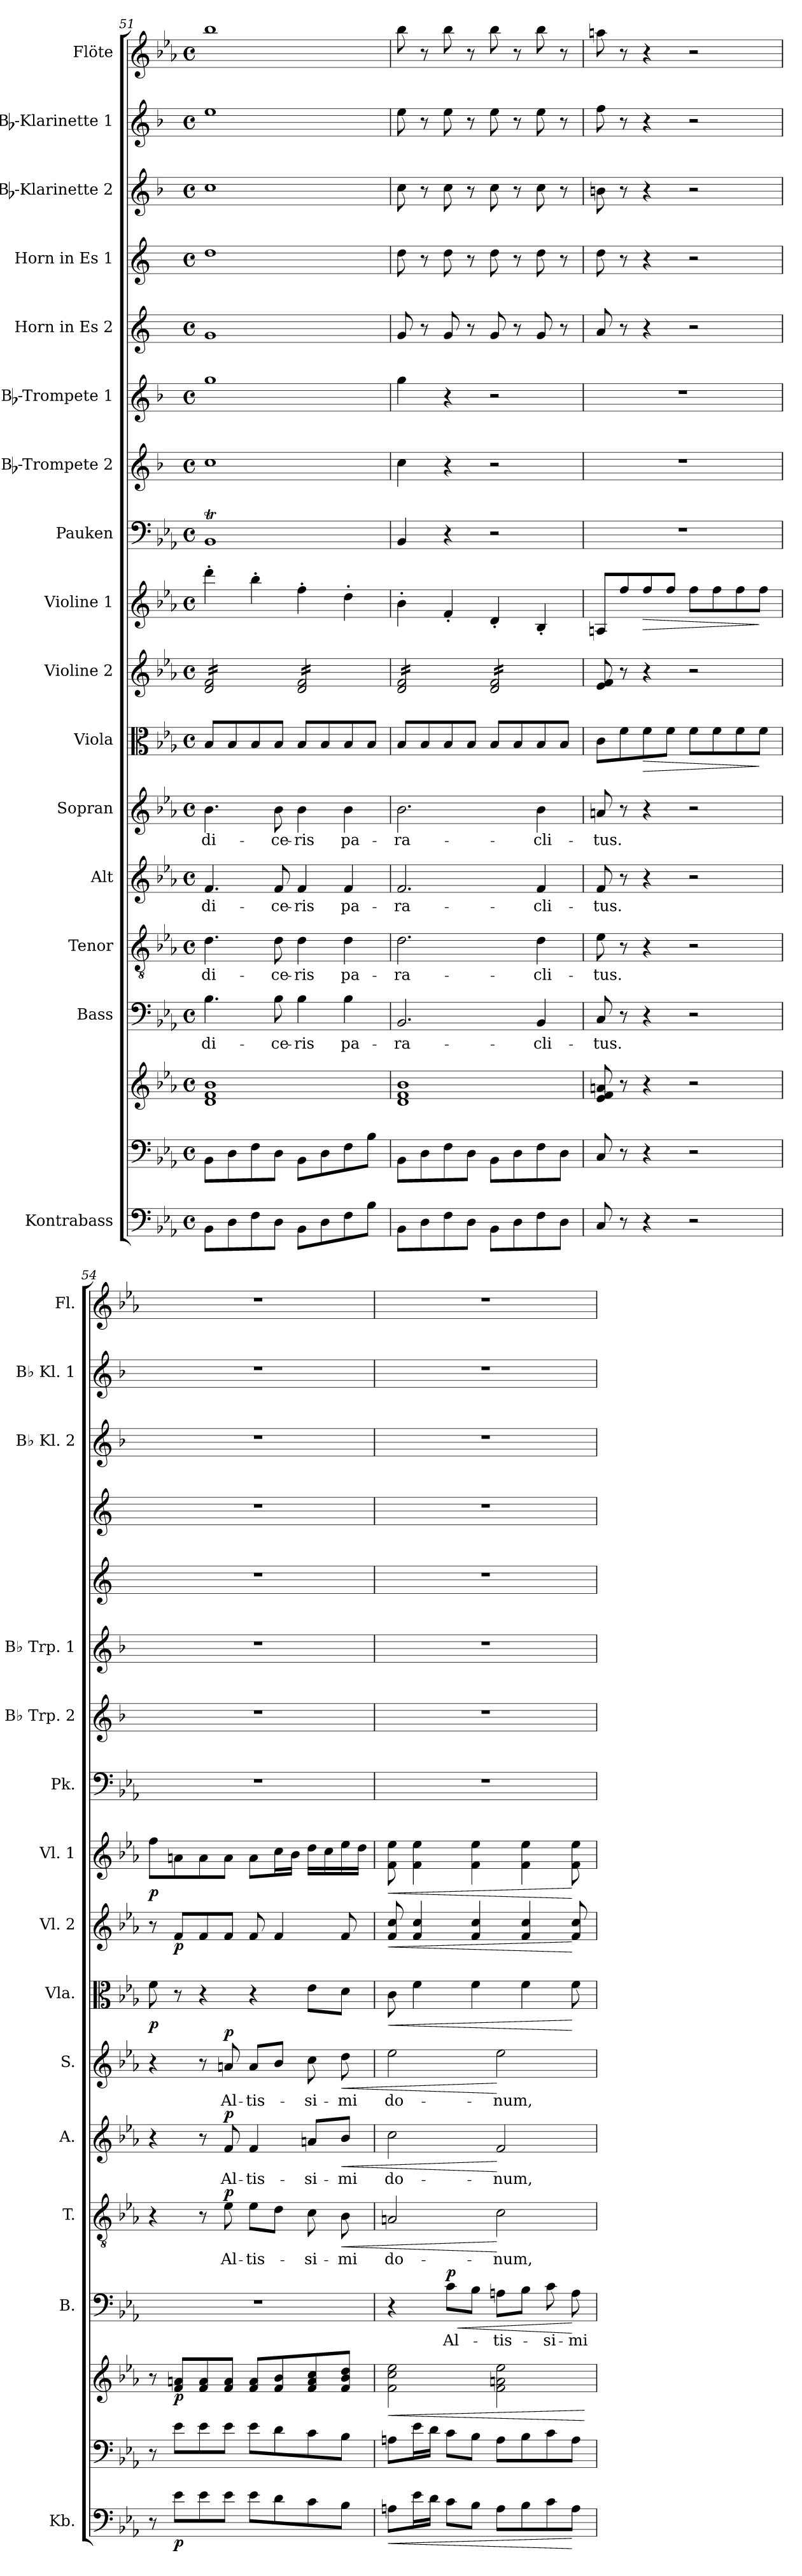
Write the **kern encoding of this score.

**kern	**dynam	**kern	**kern	**dynam	**kern	**text	**dynam	**kern	**text	**dynam	**kern	**text	**dynam	**kern	**text	**dynam	**kern	**dynam	**kern	**dynam	**kern	**dynam	**kern	**kern	**kern	**kern	**kern	**kern	**kern	**kern
*part17	*part17	*part16	*part16	*part16	*part15	*part15	*part15	*part14	*part14	*part14	*part13	*part13	*part13	*part12	*part12	*part12	*part11	*part11	*part10	*part10	*part9	*part9	*part8	*part7	*part6	*part5	*part4	*part3	*part2	*part1
*staff18	*staff18	*staff17	*staff16	*staff16/17	*staff15	*staff15	*staff15	*staff14	*staff14	*staff14	*staff13	*staff13	*staff13	*staff12	*staff12	*staff12	*staff11	*staff11	*staff10	*staff10	*staff9	*staff9	*staff8	*staff7	*staff6	*staff5	*staff4	*staff3	*staff2	*staff1
*I"Kontrabass	*	*	*	*	*I"Bass	*	*	*I"Tenor	*	*	*I"Alt	*	*	*I"Sopran	*	*	*I"Viola	*	*I"Violine 2	*	*I"Violine 1	*	*I"Pauken	*I"Bb-Trompete 2	*I"Bb-Trompete 1	*I"Horn in Es 2	*I"Horn in Es 1	*I"Bb-Klarinette 2	*I"Bb-Klarinette 1	*I"Flöte
*I'Kb.	*	*	*	*	*I'B.	*	*	*I'T.	*	*	*I'A.	*	*	*I'S.	*	*	*I'Vla.	*	*I'Vl. 2	*	*I'Vl. 1	*	*I'Pk.	*I'Bb Trp. 2	*I'Bb Trp. 1	*	*	*I'Bb Kl. 2	*I'Bb Kl. 1	*I'Fl.
!!LO:PB:g=z
*clefF4	*	*clefF4	*clefG2	*	*clefF4	*	*	*clefGv2	*	*	*clefG2	*	*	*clefG2	*	*	*clefC3	*	*clefG2	*	*clefG2	*	*clefF4	*clefG2	*clefG2	*clefG2	*clefG2	*clefG2	*clefG2	*clefG2
*ITrd7c12	*	*	*	*	*	*	*	*	*	*	*	*	*	*	*	*	*	*	*	*	*	*	*	*ITrd1c2	*ITrd1c2	*ITrd5c9	*ITrd5c9	*ITrd1c2	*ITrd1c2	*
*k[b-e-a-]	*	*k[b-e-a-]	*k[b-e-a-]	*	*k[b-e-a-]	*	*	*k[b-e-a-]	*	*	*k[b-e-a-]	*	*	*k[b-e-a-]	*	*	*k[b-e-a-]	*	*k[b-e-a-]	*	*k[b-e-a-]	*	*k[b-e-a-]	*k[b-e-a-]	*k[b-e-a-]	*k[b-e-a-]	*k[b-e-a-]	*k[b-e-a-]	*k[b-e-a-]	*k[b-e-a-]
*E-:	*	*E-:	*E-:	*	*E-:	*	*	*E-:	*	*	*E-:	*	*	*E-:	*	*	*E-:	*	*E-:	*	*E-:	*	*E-:	*E-:	*E-:	*E-:	*E-:	*E-:	*E-:	*E-:
*M4/4	*	*M4/4	*M4/4	*	*M4/4	*	*	*M4/4	*	*	*M4/4	*	*	*M4/4	*	*	*M4/4	*	*M4/4	*	*M4/4	*	*M4/4	*M4/4	*M4/4	*M4/4	*M4/4	*M4/4	*M4/4	*M4/4
*met(c)	*	*met(c)	*met(c)	*	*met(c)	*	*	*met(c)	*	*	*met(c)	*	*	*met(c)	*	*	*met(c)	*	*met(c)	*	*met(c)	*	*met(c)	*met(c)	*met(c)	*met(c)	*met(c)	*met(c)	*met(c)	*met(c)
=51	=51	=51	=51	=51	=51	=51	=51	=51	=51	=51	=51	=51	=51	=51	=51	=51	=51	=51	=51	=51	=51	=51	=51	=51	=51	=51	=51	=51	=51	=51
!	!	!	!	!	!	!LO:LY:b	!	!	!LO:LY:b	!	!	!LO:LY:b	!	!	!LO:LY:b	!	!	!	!	!	!	!	!	!	!	!	!	!	!	!
*	*	*	*	*	*	*	*	*	*	*	*	*	*	*	*	*	*	*	*tremolo	*	*	*	*	*	*	*	*	*	*	*
8BBB-\L	.	8BB-\L	1d 1f 1b-	.	4.B-\	di-	.	4.d\	di-	.	4.f/	di-	.	4.b-\	di-	.	8B-/L	.	16d/ 16f/LL	.	4ddd'>\	.	1BB-T	1b-	1ff	1B-	1f	1b-	1dd	1bb-
.	.	.	.	.	.	.	.	.	.	.	.	.	.	.	.	.	.	.	16d/ 16f/	.	.	.	.	.	.	.	.	.	.	.
8DD\	.	8D\	.	.	.	.	.	.	.	.	.	.	.	.	.	.	8B-/	.	16d/ 16f/	.	.	.	.	.	.	.	.	.	.	.
.	.	.	.	.	.	.	.	.	.	.	.	.	.	.	.	.	.	.	16d/ 16f/	.	.	.	.	.	.	.	.	.	.	.
8FF\	.	8F\	.	.	.	.	.	.	.	.	.	.	.	.	.	.	8B-/	.	16d/ 16f/	.	4bb-'>\	.	.	.	.	.	.	.	.	.
.	.	.	.	.	.	.	.	.	.	.	.	.	.	.	.	.	.	.	16d/ 16f/	.	.	.	.	.	.	.	.	.	.	.
!	!	!	!	!	!	!LO:LY:b	!	!	!LO:LY:b	!	!	!LO:LY:b	!	!	!LO:LY:b	!	!	!	!	!	!	!	!	!	!	!	!	!	!	!
8DD\J	.	8D\J	.	.	8B-\	-ce-	.	8d\	-ce-	.	8f/	-ce-	.	8b-\	-ce-	.	8B-/J	.	16d/ 16f/	.	.	.	.	.	.	.	.	.	.	.
.	.	.	.	.	.	.	.	.	.	.	.	.	.	.	.	.	.	.	16d/ 16f/JJ	.	.	.	.	.	.	.	.	.	.	.
!	!	!	!	!	!	!LO:LY:b	!	!	!LO:LY:b	!	!	!LO:LY:b	!	!	!LO:LY:b	!	!	!	!	!	!	!	!	!	!	!	!	!	!	!
8BBB-\L	.	8BB-\L	.	.	4B-\	-ris	.	4d\	-ris	.	4f/	-ris	.	4b-\	-ris	.	8B-/L	.	16d/ 16f/LL	.	4ff'>\	.	.	.	.	.	.	.	.	.
.	.	.	.	.	.	.	.	.	.	.	.	.	.	.	.	.	.	.	16d/ 16f/	.	.	.	.	.	.	.	.	.	.	.
8DD\	.	8D\	.	.	.	.	.	.	.	.	.	.	.	.	.	.	8B-/	.	16d/ 16f/	.	.	.	.	.	.	.	.	.	.	.
.	.	.	.	.	.	.	.	.	.	.	.	.	.	.	.	.	.	.	16d/ 16f/	.	.	.	.	.	.	.	.	.	.	.
!	!	!	!	!	!	!LO:LY:b	!	!	!LO:LY:b	!	!	!LO:LY:b	!	!	!LO:LY:b	!	!	!	!	!	!	!	!	!	!	!	!	!	!	!
8FF\	.	8F\	.	.	4B-\	pa-	.	4d\	pa-	.	4f/	pa-	.	4b-\	pa-	.	8B-/	.	16d/ 16f/	.	4dd'>\	.	.	.	.	.	.	.	.	.
.	.	.	.	.	.	.	.	.	.	.	.	.	.	.	.	.	.	.	16d/ 16f/	.	.	.	.	.	.	.	.	.	.	.
8BB-\J	.	8B-\J	.	.	.	.	.	.	.	.	.	.	.	.	.	.	8B-/J	.	16d/ 16f/	.	.	.	.	.	.	.	.	.	.	.
.	.	.	.	.	.	.	.	.	.	.	.	.	.	.	.	.	.	.	16d/ 16f/JJ	.	.	.	.	.	.	.	.	.	.	.
=52	=52	=52	=52	=52	=52	=52	=52	=52	=52	=52	=52	=52	=52	=52	=52	=52	=52	=52	=52	=52	=52	=52	=52	=52	=52	=52	=52	=52	=52	=52
!	!	!	!	!	!	!LO:LY:b	!	!	!LO:LY:b	!	!	!LO:LY:b	!	!	!LO:LY:b	!	!	!	!	!	!	!	!	!	!	!	!	!	!	!
8BBB-\L	.	8BB-\L	1d 1f 1b-	.	2.BB-/	-ra-	.	2.d\	-ra-	.	2.f/	-ra-	.	2.b-\	-ra-	.	8B-/L	.	16d/ 16f/LL	.	4b-'>\	.	4BB-/	4b-\	4ff\	8B-/	8f\	8b-\	8dd\	8bb-\
.	.	.	.	.	.	.	.	.	.	.	.	.	.	.	.	.	.	.	16d/ 16f/	.	.	.	.	.	.	.	.	.	.	.
8DD\	.	8D\	.	.	.	.	.	.	.	.	.	.	.	.	.	.	8B-/	.	16d/ 16f/	.	.	.	.	.	.	8r	8r	8r	8r	8r
.	.	.	.	.	.	.	.	.	.	.	.	.	.	.	.	.	.	.	16d/ 16f/	.	.	.	.	.	.	.	.	.	.	.
8FF\	.	8F\	.	.	.	.	.	.	.	.	.	.	.	.	.	.	8B-/	.	16d/ 16f/	.	4f'</	.	4r	4r	4r	8B-/	8f\	8b-\	8dd\	8bb-\
.	.	.	.	.	.	.	.	.	.	.	.	.	.	.	.	.	.	.	16d/ 16f/	.	.	.	.	.	.	.	.	.	.	.
8DD\J	.	8D\J	.	.	.	.	.	.	.	.	.	.	.	.	.	.	8B-/J	.	16d/ 16f/	.	.	.	.	.	.	8r	8r	8r	8r	8r
.	.	.	.	.	.	.	.	.	.	.	.	.	.	.	.	.	.	.	16d/ 16f/JJ	.	.	.	.	.	.	.	.	.	.	.
8BBB-\L	.	8BB-\L	.	.	.	.	.	.	.	.	.	.	.	.	.	.	8B-/L	.	16d/ 16f/LL	.	4d'</	.	2r	2r	2r	8B-/	8f\	8b-\	8dd\	8bb-\
.	.	.	.	.	.	.	.	.	.	.	.	.	.	.	.	.	.	.	16d/ 16f/	.	.	.	.	.	.	.	.	.	.	.
8DD\	.	8D\	.	.	.	.	.	.	.	.	.	.	.	.	.	.	8B-/	.	16d/ 16f/	.	.	.	.	.	.	8r	8r	8r	8r	8r
.	.	.	.	.	.	.	.	.	.	.	.	.	.	.	.	.	.	.	16d/ 16f/	.	.	.	.	.	.	.	.	.	.	.
!	!	!	!	!	!	!LO:LY:b	!	!	!LO:LY:b	!	!	!LO:LY:b	!	!	!LO:LY:b	!	!	!	!	!	!	!	!	!	!	!	!	!	!	!
8FF\	.	8F\	.	.	4BB-/	-cli-	.	4d\	-cli-	.	4f/	-cli-	.	4b-\	-cli-	.	8B-/	.	16d/ 16f/	.	4B-'</	.	.	.	.	8B-/	8f\	8b-\	8dd\	8bb-\
.	.	.	.	.	.	.	.	.	.	.	.	.	.	.	.	.	.	.	16d/ 16f/	.	.	.	.	.	.	.	.	.	.	.
8DD\J	.	8D\J	.	.	.	.	.	.	.	.	.	.	.	.	.	.	8B-/J	.	16d/ 16f/	.	.	.	.	.	.	8r	8r	8r	8r	8r
.	.	.	.	.	.	.	.	.	.	.	.	.	.	.	.	.	.	.	16d/ 16f/JJ	.	.	.	.	.	.	.	.	.	.	.
*	*	*	*	*	*	*	*	*	*	*	*	*	*	*	*	*	*	*	*Xtremolo	*	*	*	*	*	*	*	*	*	*	*
=53	=53	=53	=53	=53	=53	=53	=53	=53	=53	=53	=53	=53	=53	=53	=53	=53	=53	=53	=53	=53	=53	=53	=53	=53	=53	=53	=53	=53	=53	=53
!	!	!	!	!	!	!LO:LY:b	!	!	!LO:LY:b	!	!	!LO:LY:b	!	!	!LO:LY:b	!	!	!	!	!	!	!	!	!	!	!	!	!	!	!
8CC/	.	8C/	8e-/ 8f/ 8an/	.	8C/	-tus.	.	8e-\	-tus.	.	8f/	-tus.	.	8an/	-tus.	.	8c\L	.	8e-/ 8f/	.	8An/L	.	1r	1r	1r	8c/	8f\	8an\	8ee-\	8aan\
8r	.	8r	8r	.	8r	.	.	8r	.	.	8r	.	.	8r	.	.	8f\	.	8r	.	8ff/	.	.	.	.	8r	8r	8r	8r	8r
!	!	!	!	!	!	!	!	!	!	!	!	!	!	!	!	!	!	!LO:HP:b	!	!	!	!LO:HP:b	!	!	!	!	!	!	!	!
4r	.	4r	4r	.	4r	.	.	4r	.	.	4r	.	.	4r	.	.	8f\	>	4r	.	8ff/	>	.	.	.	4r	4r	4r	4r	4r
.	.	.	.	.	.	.	.	.	.	.	.	.	.	.	.	.	8f\J	.	.	.	8ff/J	.	.	.	.	.	.	.	.	.
2r	.	2r	2r	.	2r	.	.	2r	.	.	2r	.	.	2r	.	.	8f\L	.	2r	.	8ff\L	.	.	.	.	2r	2r	2r	2r	2r
.	.	.	.	.	.	.	.	.	.	.	.	.	.	.	.	.	8f\	.	.	.	8ff\	.	.	.	.	.	.	.	.	.
.	.	.	.	.	.	.	.	.	.	.	.	.	.	.	.	.	8f\	.	.	.	8ff\	.	.	.	.	.	.	.	.	.
.	.	.	.	.	.	.	.	.	.	.	.	.	.	.	.	.	8f\J	]	.	.	8ff\J	]	.	.	.	.	.	.	.	.
=54	=54	=54	=54	=54	=54	=54	=54	=54	=54	=54	=54	=54	=54	=54	=54	=54	=54	=54	=54	=54	=54	=54	=54	=54	=54	=54	=54	=54	=54	=54
!	!	!	!	!	!	!	!	!	!	!	!	!	!	!	!	!	!	!LO:DY:b	!	!	!	!LO:DY:b	!	!	!	!	!	!	!	!
8r	.	8r	8r	.	1r	.	.	4r	.	.	4r	.	.	4r	.	.	8f\	p	8r	.	8ff\L	p	1r	1r	1r	1r	1r	1r	1r	1r
!	!LO:DY:b	!	!	!LO:DY:b	!	!	!	!	!	!	!	!	!	!	!	!	!	!	!	!LO:DY:b	!	!	!	!	!	!	!	!	!	!
8E-\L	p	8e-\L	8f/ 8an/L	p	.	.	.	.	.	.	.	.	.	.	.	.	8r	.	8f/L	p	8an\	.	.	.	.	.	.	.	.	.
8E-\	.	8e-\	8f/ 8a/	.	.	.	.	8r	.	.	8r	.	.	8r	.	.	4r	.	8f/	.	8a\	.	.	.	.	.	.	.	.	.
!	!	!	!	!	!	!	!	!	!LO:LY:b	!LO:DY:a	!	!LO:LY:b	!LO:DY:a	!	!LO:LY:b	!LO:DY:a	!	!	!	!	!	!	!	!	!	!	!	!	!	!
8E-\J	.	8e-\J	8f/ 8a/J	.	.	.	.	8e-\	Al-	p	8f/	Al-	p	8an/	Al-	p	.	.	8f/J	.	8a\J	.	.	.	.	.	.	.	.	.
!	!	!	!	!	!	!	!	!	!LO:LY:b	!	!	!LO:LY:b	!	!	!LO:LY:b	!	!	!	!	!	!	!	!	!	!	!	!	!	!	!
8E-\L	.	8e-\L	8f/ 8a/L	.	.	.	.	8e-\L	-tis-	.	4f/	-tis-	.	8a/L	-tis-	.	4r	.	8f/	.	8a\L	.	.	.	.	.	.	.	.	.
8D\	.	8d\	8f/ 8b-/	.	.	.	.	8d\J	.	.	.	.	.	8b-/J	.	.	.	.	4f/	.	16cc\L	.	.	.	.	.	.	.	.	.
.	.	.	.	.	.	.	.	.	.	.	.	.	.	.	.	.	.	.	.	.	16b-\JJ	.	.	.	.	.	.	.	.	.
!	!	!	!	!	!	!	!	!	!LO:LY:b	!	!	!LO:LY:b	!	!	!LO:LY:b	!	!	!	!	!	!	!	!	!	!	!	!	!	!	!
8C\	.	8c\	8f/ 8a/ 8cc/	.	.	.	.	8c\	-si-	.	8an/L	-si-	.	8cc\	-si-	.	8e-\L	.	.	.	16dd\LL	.	.	.	.	.	.	.	.	.
.	.	.	.	.	.	.	.	.	.	.	.	.	.	.	.	.	.	.	.	.	16cc\	.	.	.	.	.	.	.	.	.
!	!	!	!	!	!	!	!	!	!LO:LY:b	!LO:HP:b	!	!LO:LY:b	!LO:HP:b	!	!LO:LY:b	!LO:HP:b	!	!	!	!	!	!	!	!	!	!	!	!	!	!
8BB-\J	.	8B-\J	8f/ 8b-/ 8dd/J	.	.	.	.	8B-\	-mi	<	8b-/J	-mi	<	8dd\	-mi	<	8d\J	.	8f/	.	16ee-\	.	.	.	.	.	.	.	.	.
.	.	.	.	.	.	.	.	.	.	.	.	.	.	.	.	.	.	.	.	.	16dd\JJ	.	.	.	.	.	.	.	.	.
=55	=55	=55	=55	=55	=55	=55	=55	=55	=55	=55	=55	=55	=55	=55	=55	=55	=55	=55	=55	=55	=55	=55	=55	=55	=55	=55	=55	=55	=55	=55
!	!LO:HP:b	!	!	!LO:HP:b	!	!	!	!	!LO:LY:b	!	!	!LO:LY:b	!	!	!LO:LY:b	!	!	!LO:HP:b	!	!LO:HP:b	!	!LO:HP:b	!	!	!	!	!	!	!	!
8AAn\L	<	8An\L	2f\ 2cc\ 2ee-\	<	4r	.	.	2An/	do-	.	2cc\	do-	.	2ee-\	do-	.	8c\	<	8f/ 8cc/	<	8f\ 8ee-\	<	1r	1r	1r	1r	1r	1r	1r	1r
16E-\L	.	16e-\L	.	.	.	.	.	.	.	.	.	.	.	.	.	.	4f\	.	4f/ 4cc/	.	4f\ 4ee-\	.	.	.	.	.	.	.	.	.
16D\JJ	.	16d\JJ	.	.	.	.	.	.	.	.	.	.	.	.	.	.	.	.	.	.	.	.	.	.	.	.	.	.	.	.
!	!	!	!	!	!	!LO:LY:b	!LO:HP:b	!	!	!	!	!	!	!	!	!	!	!	!	!	!	!	!	!	!	!	!	!	!	!
!	!	!	!	!	!	!	!LO:DY:n=1:a	!	!	!	!	!	!	!	!	!	!	!	!	!	!	!	!	!	!	!	!	!	!	!
8C\L	.	8c\L	.	.	8c\L	Al-	< p	.	.	.	.	.	.	.	.	.	.	.	.	.	.	.	.	.	.	.	.	.	.	.
8BB-\J	.	8B-\J	.	.	8B-\J	.	.	.	.	.	.	.	.	.	.	.	4f\	.	4f/ 4cc/	.	4f\ 4ee-\	.	.	.	.	.	.	.	.	.
!	!	!	!	!	!	!LO:LY:b	!	!	!LO:LY:b	!	!	!LO:LY:b	!	!	!LO:LY:b	!	!	!	!	!	!	!	!	!	!	!	!	!	!	!
8AA\L	.	8A\L	2f\ 2an\ 2ee-\	.	8An\L	-tis-	.	2c\	-num,	[	2f/	-num,	[	2ee-\	-num,	[	.	.	.	.	.	.	.	.	.	.	.	.	.	.
8BB-\	.	8B-\	.	.	8B-\J	.	.	.	.	.	.	.	.	.	.	.	4f\	.	4f/ 4cc/	.	4f\ 4ee-\	.	.	.	.	.	.	.	.	.
!	!	!	!	!	!	!LO:LY:b	!	!	!	!	!	!	!	!	!	!	!	!	!	!	!	!	!	!	!	!	!	!	!	!
8C\	.	8c\	.	.	8c\	-si-	.	.	.	.	.	.	.	.	.	.	.	.	.	.	.	.	.	.	.	.	.	.	.	.
!	!	!	!	!	!	!LO:LY:b	!	!	!	!	!	!	!	!	!	!	!	!	!	!	!	!	!	!	!	!	!	!	!	!
8AA\J	[	8A\J	.	.	8A\	-mi	[	.	.	.	.	.	.	.	.	.	8f\	[	8f/ 8cc/	[	8f\ 8ee-\	[	.	.	.	.	.	.	.	.
.	.	.	.	[	.	.	.	.	.	.	.	.	.	.	.	.	.	.	.	.	.	.	.	.	.	.	.	.	.	.
=	=	=	=	=	=	=	=	=	=	=	=	=	=	=	=	=	=	=	=	=	=	=	=	=	=	=	=	=	=	=
*-	*-	*-	*-	*-	*-	*-	*-	*-	*-	*-	*-	*-	*-	*-	*-	*-	*-	*-	*-	*-	*-	*-	*-	*-	*-	*-	*-	*-	*-	*-
